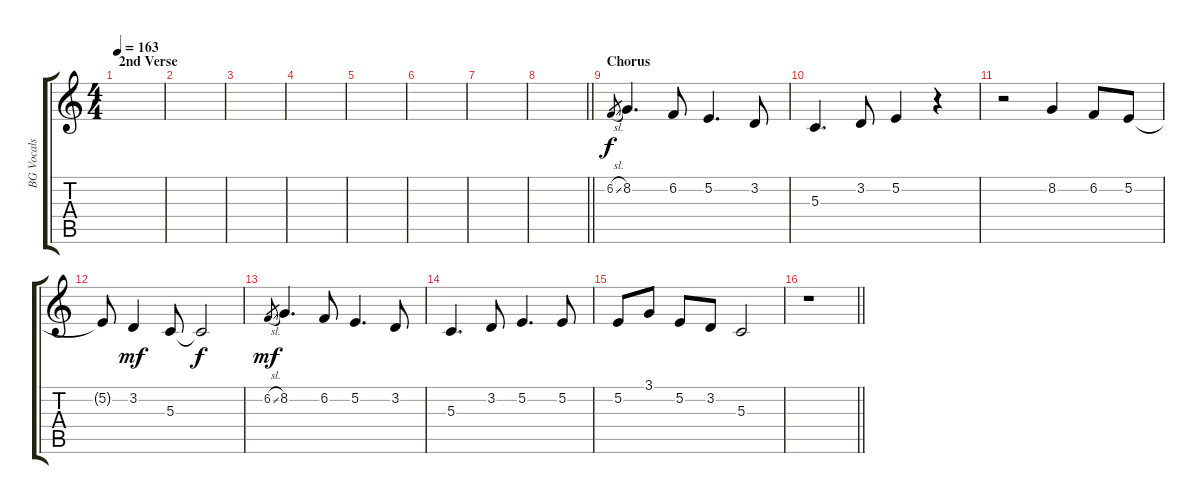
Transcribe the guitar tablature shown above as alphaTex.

\track ("BG Vocals" "BG Vocals") {instrument lead6voice}
\staff {score tabs}
\tuning (E4 B3 G3 D3 A2 E2) {hide}
\ts (4 4)
\section ("" "2nd Verse")
\tempo 163
\clef g2
\ks c
|
|
|
|
|
|
|
\barLineRight lightlight
|
\section ("" "Chorus")
6.2{sl}.8{gr} 8.2.4{d} 6.2.8 5.2.4{d} 3.2.8 |
5.3.4{d} 3.2.8 5.2.4 r.4 |
r.2 8.2.4 6.2.8 5.2.8 |
5.2{t}.8{dy f} 3.2.4{dy mf} 5.3.8 5.3{t}.2{dy f} |
6.2{sl}.8{gr dy mf} 8.2.4{d} 6.2.8 5.2.4{d} 3.2.8 |
5.3.4{d} 3.2.8 5.2.4{d} 5.2.8 |
5.2.8 3.1.8 5.2.8 3.2.8 5.3.2 |
\barLineRight lightlight
r.1
